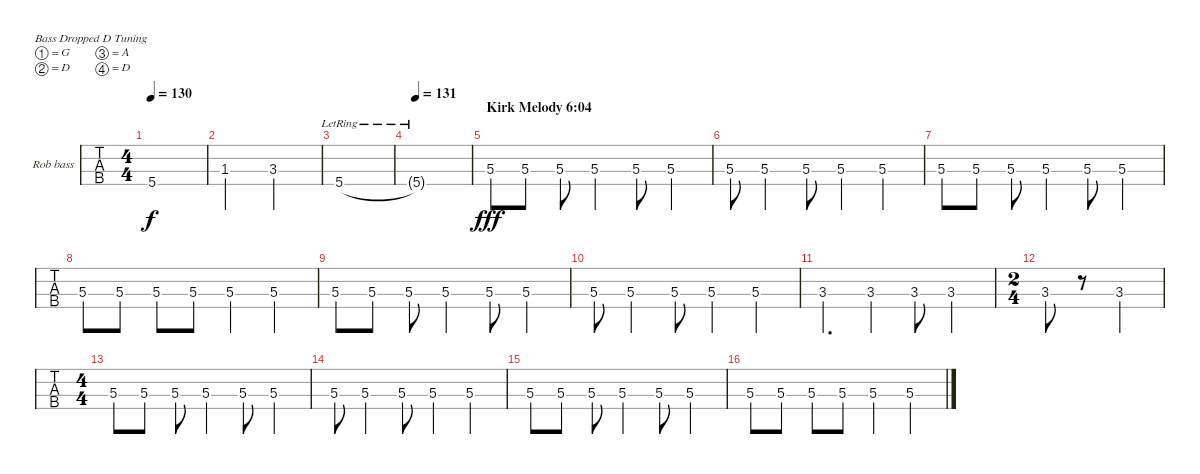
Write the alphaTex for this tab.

\defaultSystemsLayout 4
\bracketExtendMode groupsimilarinstruments
\firstSystemTrackNameOrientation horizontal
\otherSystemsTrackNameOrientation horizontal
\track ("Rob bass" "Rob bass") {instrument electricbassfinger}
\staff {tabs}
\tuning (G2 D2 A1 D1)
\ts (4 4)
\tempo 130
\clef f4
\ks c
5.4.1{dy f} |
1.3.2 3.3.2 |
5.4{lr}.1 |
\tempo 131
5.4{lr t}.1 |
\section ("" "Kirk Melody 6:04")
5.3.8{dy fff} 5.3.8 5.3.8 5.3.4 5.3.8 5.3.4 |
5.3.8 5.3.4 5.3.8 5.3.4 5.3.4 |
5.3.8 5.3.8 5.3.8 5.3.4 5.3.8 5.3.4 |
5.3.8 5.3.8 5.3.8 5.3.8 5.3.4 5.3.4 |
5.3.8 5.3.8 5.3.8 5.3.4 5.3.8 5.3.4 |
5.3.8 5.3.4 5.3.8 5.3.4 5.3.4 |
3.3.4{d} 3.3.4 3.3.8 3.3.4 |
\ts (2 4)
3.3.8 r.8 3.3.4 |
\ts (4 4)
5.3.8 5.3.8 5.3.8 5.3.4 5.3.8 5.3.4 |
5.3.8 5.3.4 5.3.8 5.3.4 5.3.4 |
5.3.8 5.3.8 5.3.8 5.3.4 5.3.8 5.3.4 |
5.3.8 5.3.8 5.3.8 5.3.8 5.3.4 5.3.4
